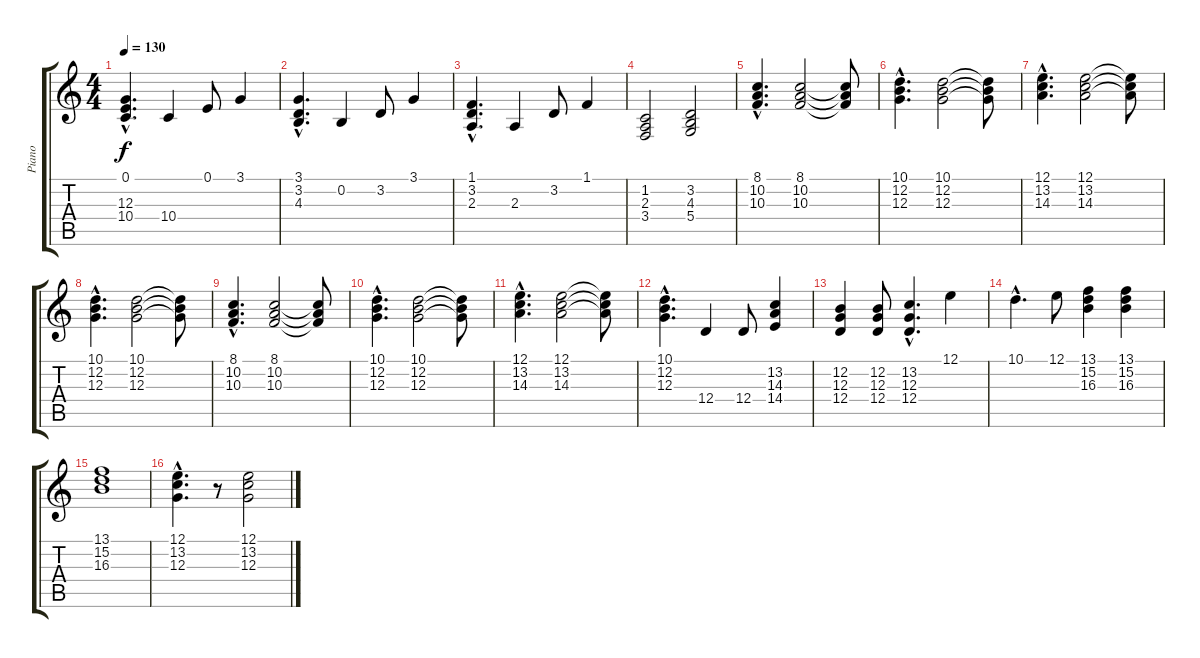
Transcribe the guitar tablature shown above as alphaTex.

\track ("Piano" "Piano") {instrument electricgrandpiano}
\staff {score tabs}
\tuning (E4 B3 G3 D3 A2 E2) {hide}
\ts (4 4)
\tempo 130
\clef g2
\ks c
(0.1{hac} 12.3{hac} 10.4{hac}).4{d dy f} 10.4.4 0.1.8 3.1.4 |
(3.1{hac} 3.2{hac} 4.3{hac}).4{d} 0.2.4 3.2.8 3.1.4 |
(1.1{hac} 3.2{hac} 2.3{hac}).4{d} 2.3.4 3.2.8 1.1.4 |
(1.2 2.3 3.4).2 (3.2 4.3 5.4).2 |
(8.1{hac} 10.2{hac} 10.3{hac}).4{d} (8.1 10.2 10.3).2 (8.1{t} 10.2{t} 10.3{t}).8 |
(10.1{hac} 12.2{hac} 12.3{hac}).4{d} (10.1 12.2 12.3).2 (10.1{t} 12.2{t} 12.3{t}).8 |
(12.1{hac} 13.2{hac} 14.3{hac}).4{d} (12.1 13.2 14.3).2 (12.1{t} 13.2{t} 14.3{t}).8 |
(10.1{hac} 12.2{hac} 12.3{hac}).4{d} (10.1 12.2 12.3).2 (10.1{t} 12.2{t} 12.3{t}).8 |
(8.1{hac} 10.2{hac} 10.3{hac}).4{d} (8.1 10.2 10.3).2 (8.1{t} 10.2{t} 10.3{t}).8 |
(10.1{hac} 12.2{hac} 12.3{hac}).4{d} (10.1 12.2 12.3).2 (10.1{t} 12.2{t} 12.3{t}).8 |
(12.1{hac} 13.2{hac} 14.3{hac}).4{d} (12.1 13.2 14.3).2 (12.1{t} 13.2{t} 14.3{t}).8 |
(10.1{hac} 12.2{hac} 12.3{hac}).4{d} 12.4.4 12.4.8 (13.2 14.3 14.4).4 |
(12.2 12.3 12.4).4 (12.2 12.3 12.4).8 (13.2{hac} 12.3{hac} 12.4{hac}).4{d} 12.1.4 |
10.1{hac}.4{d} 12.1.8 (13.1 15.2 16.3).4 (13.1 15.2 16.3).4 |
(13.1 15.2 16.3).1 |
(12.1{hac} 13.2{hac} 12.3{hac}).4{d} r.8 (12.1 13.2 12.3).2
